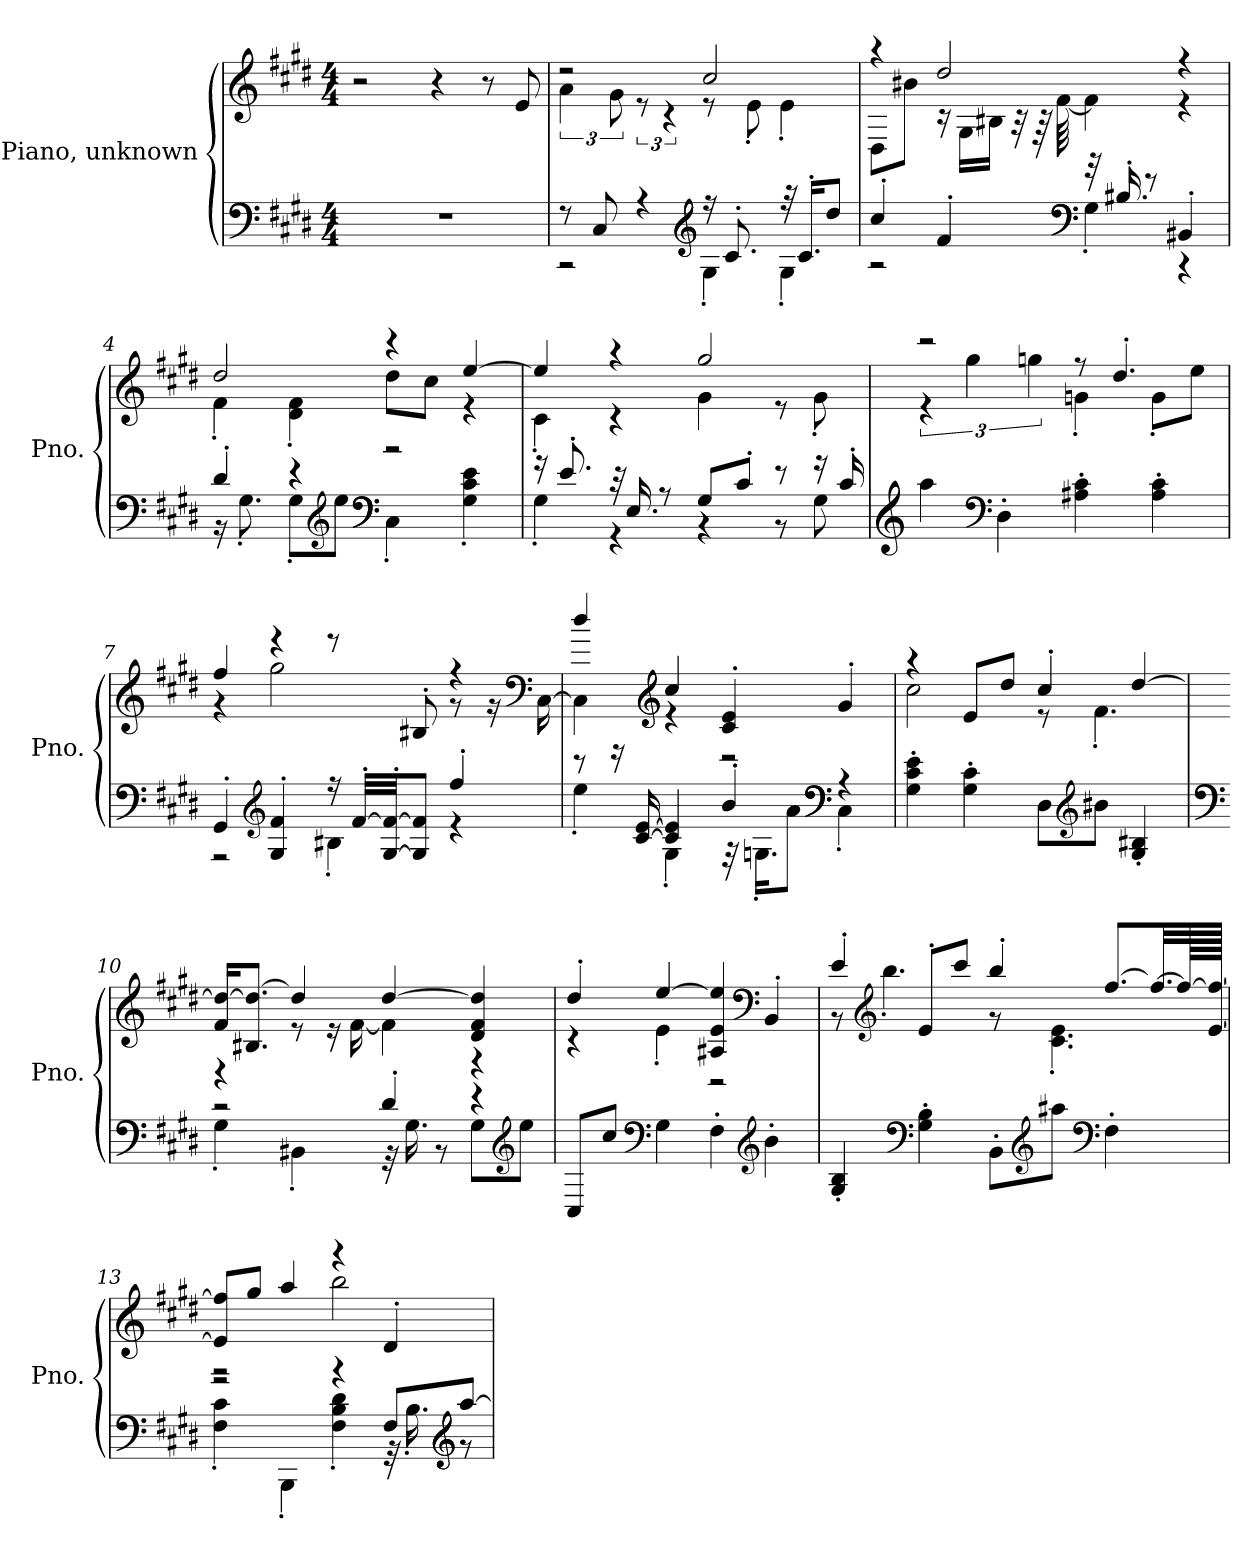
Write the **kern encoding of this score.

**kern	**kern
*part1	*part1
*staff2	*staff1
*I"Piano, unknown	*
*I'Pno.	*
*clefF4	*clefG2
*k[f#c#g#d#]	*k[f#c#g#d#]
*M4/4	*M4/4
*MM116	*MM116
=1	=1
1r	2r
.	4r
.	8r
.	8e/
=2	=2
*^	*^
8r	2r	2r	6a\
8C#/	.	.	.
.	.	.	12g#\
4r	.	.	12r
.	.	.	6r
*clefG2	*	*	*
16r	4G#'\	2cc#/	8r
8.c#'/	.	.	.
.	.	.	8e'\
32r	4G#'\	.	4e'\
16.c#'/KL	.	.	.
8dd#/J	.	.	.
=3	=3	=3	=3
4cc#'/	2r	4r	8D#\L
.	.	.	8b#X\J
4f#'/	.	2dd#/	16r
.	.	.	16G#\LL
.	.	.	16B#X\JJ
.	.	.	32r
.	.	.	64r
.	.	.	[64f#\
*clefF4	*	*	*
32r	4G#'\	.	4f#\]
16.B#X'/	.	.	.
8r	.	.	.
4BB#X'/	4r	4r	4r
!!LO:LB:g=z	!!
=4	=4	=4	=4
4d#'/	16r	2dd#/	4f#'\
.	8.G#'\	.	.
4r	8G#'\L	.	4d#\' 4f#\'
*clefG2	*	*	*
.	8ee\J	.	.
*clefF4	*	*	*
2r	4C#'\	4r	8dd#\L
.	.	.	8cc#\J
.	4G#\' 4c#\' 4e\'	[4ee/	4r
=5	=5	=5	=5
16r	4G#'\	4ee/]	4c#'\
8.e'/	.	.	.
32r	4r	4r	4r
16.E/	.	.	.
8r	.	.	.
8G#/L	4r	2gg#/	4g#\
8c#'/J	.	.	.
8r	8r	.	8r
16r	8G#\	.	8g#'\
16c#'/	.	.	.
*v	*v	*	*
=6	=6	=6
*clefG2	*	*
4aa\	2r	6r
.	.	6gg#\
*clefF4	*	*
4D#'\	.	.
.	.	6ggn\
4A#X\' 4c#\'	8r	4gn'\
.	4.dd#'/	.
4A#\' 4c#\'	.	8g'\L
.	.	8ee\J
!!LO:LB:g=z	!!
=7	=7	=7
*^	*	*
4GG#'/	2r	4ff#/	4r
*clefG2	*	*	*
4G#/' 4f#/'	.	4r	2gg#\
16r	4B#X'\	8r	.
[32f#'/LLL	.	.	.
[32G#/' 32f#/_'JJ	.	.	.
8G#/] 8f#/]J	.	8B#X'/	.
4ff#'/	4r	4r	8r
.	.	.	16r
*	*	*clefF4	*
.	.	.	[16C#\
=8	=8	=8	=8
8r	4ee'\	4dd#/	4C#\]
16r	.	.	.
[16c#/ [16e/	.	.	.
*	*	*clefG2	*
4c#/] 4e/]	4G#'\	4cc#/	4r
4b'/	32r	4c#/' 4e/'	2r
.	16.Gn'\KL	.	.
.	8a\J	.	.
*clefF4	*	*	*
4r	4C#'\	4g#'/	.
*v	*v	*	*
=9	=9	=9
4G#\' 4c#\' 4e\'	4r	2cc#\
4G#\' 4c#\'	8e/L	.
.	8dd#/J	.
8D#\L	4cc#'/	8r
*clefG2	*	*
8b#X\J	.	4.f#'\
4G#/' 4B#X/'	[4dd#/	.
!!LO:LB:g=z	!!
=10	=10	=10
*clefF4	*	*
*^	*	*
2r	4G#'\	16f#/ 16dd#/_KL	4r
.	.	8.B#X/ 8.dd#/_J	.
.	4BB#X'\	4dd#/]	8r
.	.	.	16r
.	.	.	[16f#\
4d#'/	32r	[4dd#/	4f#\]
.	16.G#\	.	.
.	8r	.	.
4r	8G#\L	4d#/ 4f#/ 4dd#/]	4r
*clefG2	*	*	*
.	8ee\J	.	.
*v	*v	*	*
=11	=11	=11
8C#/L	4dd#'/	4r
8cc#/J	.	.
*clefF4	*	*
4G#\	[4ee/	4e'\
4F#'\	4A#X/ 4e/ 4ee/]	2r
*clefG2	*clefF4	*
4b'\	4BB'/	.
!!LO:LB:g=z	!!
=12	=12	=12
4G#/' 4B/'	4e'/	8r
*	*clefG2	*
.	.	4.bb'\
*clefF4	*	*
4G#\' 4B\'	8e'/L	.
.	8ccc#/J	.
8BB'\L	4bb'/	8r
*clefG2	*	*
8aa#X\J	.	4.c#\' 4.e\'
*clefF4	*	*
4F#'\	[8.ff#/L	.
.	32.ff#/LL_	.
.	128ff#/LL_	.
.	[128e/ 128ff#/_JJJJJ	.
=13	=13	=13
*^	*	*
2r	4F#\' 4c#\'	8e/] 8ff#/]L	2r
.	.	8gg#/J	.
.	4BBB'\	4aa/	.
4r	4F#\' 4B\' 4d#\'	4r	2bb\
8F#/L	32r	4d#'/	.
.	16.B'\	.	.
*clefG2	*	*	*
[8aa/J	8r	.	.
*v	*v	*	*
*	*v	*v
=	=
*-	*-
